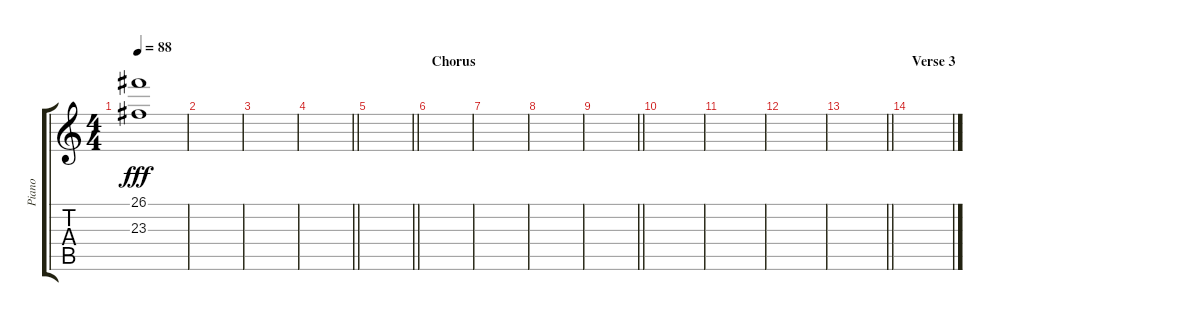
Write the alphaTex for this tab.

\track ("Piano" "Piano") {instrument acousticgrandpiano}
\staff {score tabs}
\tuning (E4 B3 G3 D3 A2 E2) {hide}
\ts (4 4)
\tempo 88
\clef g2
\ks c
(26.1 23.3).1{dy fff} |
|
|
\barLineRight lightlight
|
\barLineRight lightlight
|
\section ("" "Chorus")
|
|
|
\barLineRight lightlight
|
|
|
|
\barLineRight lightlight
|
\section ("" "Verse 3")
